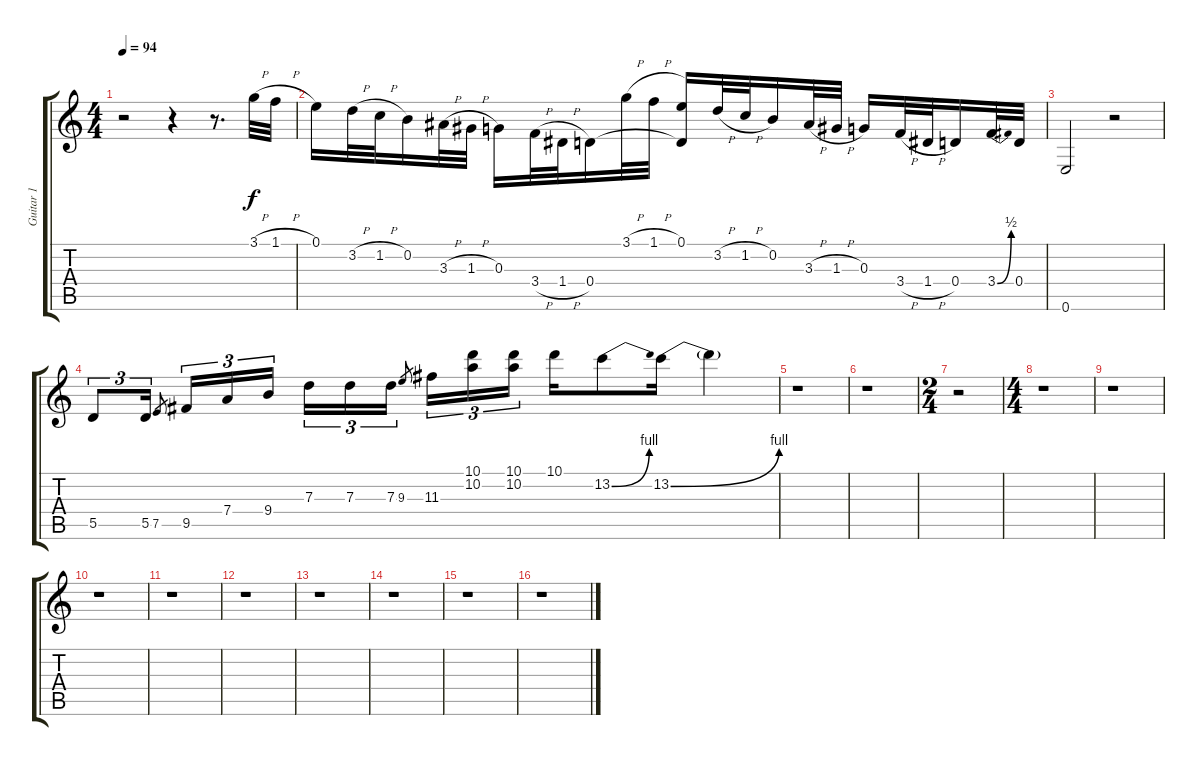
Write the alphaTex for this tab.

\track ("Guitar 1" "Guitar 1") {instrument overdrivenguitar}
\staff {score tabs}
\tuning (E4 B3 G3 D3 A2 E2) {hide}
\ts (4 4)
\tempo 94
\clef g2
\ks c
r.2{dy f} r.4 r.8{d} 3.1{h}.32 1.1{h}.32 |
0.1.16 3.2{h}.32 1.2{h}.32 0.2.16 3.3{h}.32 1.3{h}.32 0.3.16 3.4{h}.32 1.4{h}.32 0.4.16 3.1{h}.32 1.1{h}.32 (0.1 0.4{t}).16 3.2{h}.32 1.2{h}.32 0.2.16 3.3{h}.32 1.3{h}.32 0.3.16 3.4{h}.32 1.4{h}.32 0.4.16 3.4{be (bend 0 0 60 2)}.32 0.4.32 |
0.6.2 r.2 |
5.5.8{tu (3 2)} 5.5.16{tu (3 2)} 7.5.8{gr} 9.5.16{tu (3 2)} 7.4.16{tu (3 2)} 9.4.16{tu (3 2)} 7.3.16{tu (3 2)} 7.3.16{tu (3 2)} 7.3.16{tu (3 2)} 9.3.8{gr} 11.3.16{tu (3 2)} (10.1 10.2).16{tu (3 2)} (10.1 10.2).16{tu (3 2)} 10.1.16 13.2{be (bend 0 0 60 4)}.8 13.2{be (bend 0 0 60 4)}.16 13.2{t}.4 |
r.1 |
r.1 |
\ts (2 4)
r.2 |
\ts (4 4)
r.1 |
r.1 |
r.1 |
r.1 |
r.1 |
r.1 |
r.1 |
r.1 |
r.1
